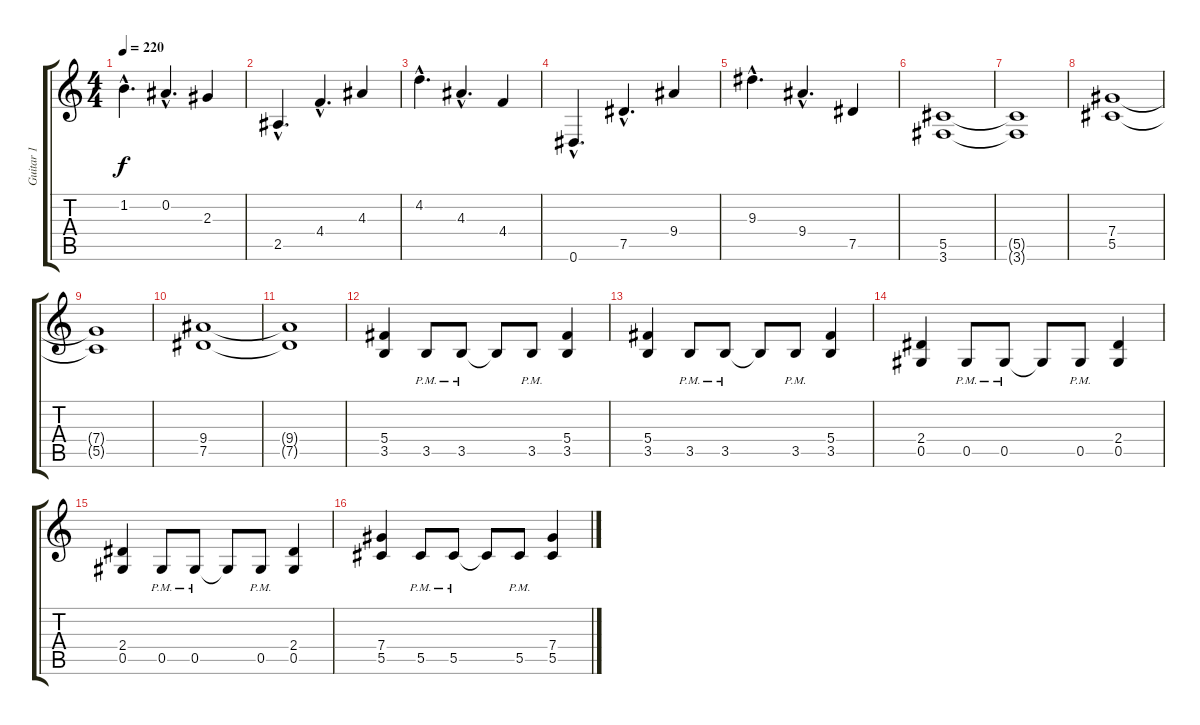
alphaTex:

\track ("Guitar 1" "Guitar 1") {instrument distortionguitar}
\staff {score tabs}
\tuning (Eb4 Bb3 Gb3 Db3 Ab2 Eb2) {hide}
\ts (4 4)
\tempo 220
\clef g2
\ks c
1.2{hac}.4{d dy f} 0.2{hac}.4{d} 2.3.4 |
2.5{hac}.4{d} 4.4{hac}.4{d} 4.3.4 |
4.2{hac}.4{d} 4.3{hac}.4{d} 4.4.4 |
0.6{hac}.4{d} 7.5{hac}.4{d} 9.4.4 |
9.3{hac}.4{d} 9.4{hac}.4{d} 7.5.4 |
(5.5 3.6).1{instrument distortionguitar} |
(5.5{t} 3.6{t}).1 |
(7.4 5.5).1 |
(7.4{t} 5.5{t}).1 |
(9.4 7.5).1 |
(9.4{t} 7.5{t}).1 |
(5.4 3.5).4 3.5{pm}.8 3.5{pm}.8 3.5{t}.8 3.5{pm}.8 (5.4 3.5).4 |
(5.4 3.5).4 3.5{pm}.8 3.5{pm}.8 3.5{t}.8 3.5{pm}.8 (5.4 3.5).4 |
(2.4 0.5).4 0.5{pm}.8 0.5{pm}.8 0.5{t}.8 0.5{pm}.8 (2.4 0.5).4 |
(2.4 0.5).4 0.5{pm}.8 0.5{pm}.8 0.5{t}.8 0.5{pm}.8 (2.4 0.5).4 |
(7.4 5.5).4 5.5{pm}.8 5.5{pm}.8 5.5{t}.8 5.5{pm}.8 (7.4 5.5).4
